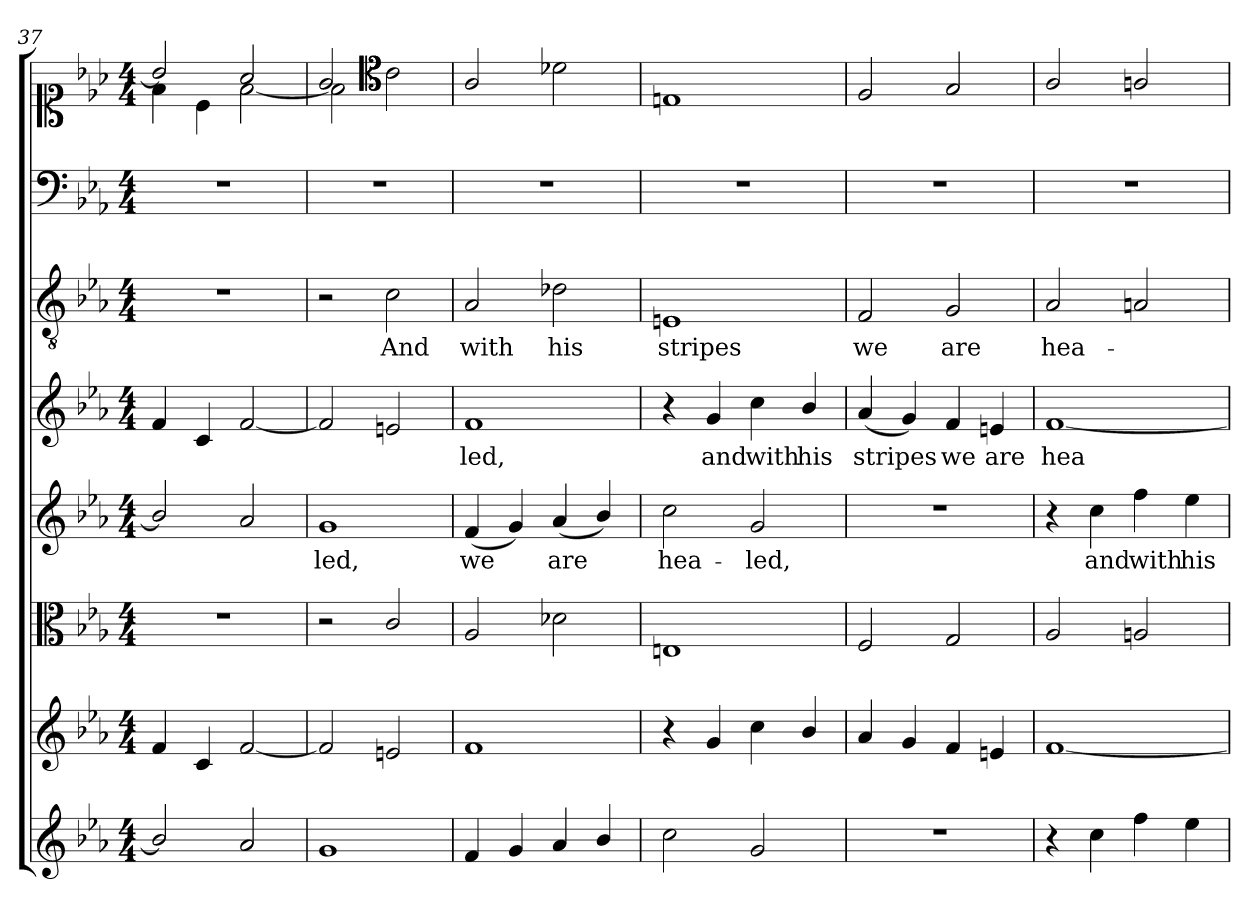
**kern	**kern	**kern	**kern	**text	**kern	**text	**kern	**text	**kern	**kern
*part8	*part7	*part6	*part5	*part5	*part4	*part4	*part3	*part3	*part2	*part1
*staff8	*staff7	*staff6	*staff5	*staff5	*staff4	*staff4	*staff3	*staff3	*staff2	*staff1
*clefG2	*clefG2	*clefC3	*clefG2	*	*clefG2	*	*clefGv2	*	*clefF4	*clefC1
*k[b-e-a-]	*k[b-e-a-]	*k[b-e-a-]	*k[b-e-a-]	*	*k[b-e-a-]	*	*k[b-e-a-]	*	*k[b-e-a-]	*k[b-e-a-]
*c:	*c:	*c:	*c:	*	*c:	*	*c:	*	*c:	*c:
*M4/4	*M4/4	*M4/4	*M4/4	*	*M4/4	*	*M4/4	*	*M4/4	*M4/4
=37	=37	=37	=37	=37	=37	=37	=37	=37	=37	=37
*	*	*	*	*	*	*	*	*	*	*^
2b-/]	4f/	1r	2b-/]	.	4f/	.	1r	.	1r	2b-/]	4f\
.	4c/	.	.	.	4c/	.	.	.	.	.	4c\
2a-/	[2f/	.	2a-/	.	[2f/	.	.	.	.	2a-/	[2f\
=38	=38	=38	=38	=38	=38	=38	=38	=38	=38	=38	=38
1g/	2f/]	2r	1g/	-led,	2f/]	.	2r	.	1r	2g/	2f\]
*	*	*	*	*	*	*	*	*	*	*clefC4	*
.	2en/	2c/	.	.	2en/	.	2c\	And	.	2ryy	2c\
*	*	*	*	*	*	*	*	*	*	*v	*v
=39	=39	=39	=39	=39	=39	=39	=39	=39	=39	=39
4f/	1f/	2A-/	(4f/	we	1f/	-led,	2A-/	with	1r	2A-/
4g/	.	.	4g/)	.	.	.	.	.	.	.
4a-/	.	2d-X\	(4a-/	are	.	.	2d-X\	his	.	2d-X\
4b-/	.	.	4b-/)	.	.	.	.	.	.	.
=40	=40	=40	=40	=40	=40	=40	=40	=40	=40	=40
2cc\	4r	1En/	2cc\	hea-	4r	.	1En/	stripes	1r	1En/
.	4g/	.	.	.	4g/	and	.	.	.	.
2g/	4cc\	.	2g/	-led,	4cc\	with	.	.	.	.
.	4b-/	.	.	.	4b-/	his	.	.	.	.
=41	=41	=41	=41	=41	=41	=41	=41	=41	=41	=41
1r	4a-/	2F/	1r	.	(4a-/	stripes	2F/	we	1r	2F/
.	4g/	.	.	.	4g/)	.	.	.	.	.
.	4f/	2G/	.	.	4f/	we	2G/	are	.	2G/
.	4en/	.	.	.	4en/	are	.	.	.	.
=42	=42	=42	=42	=42	=42	=42	=42	=42	=42	=42
4r	[1f/	2A-/	4r	.	[1f/	hea-	2A-/	hea-	1r	2A-/
4cc\	.	.	4cc\	and	.	.	.	.	.	.
4ff\	.	2An/	4ff\	with	.	.	2An/	.	.	2An/
4ee-\	.	.	4ee-\	his	.	.	.	.	.	.
=	=	=	=	=	=	=	=	=	=	=
*-	*-	*-	*-	*-	*-	*-	*-	*-	*-	*-
